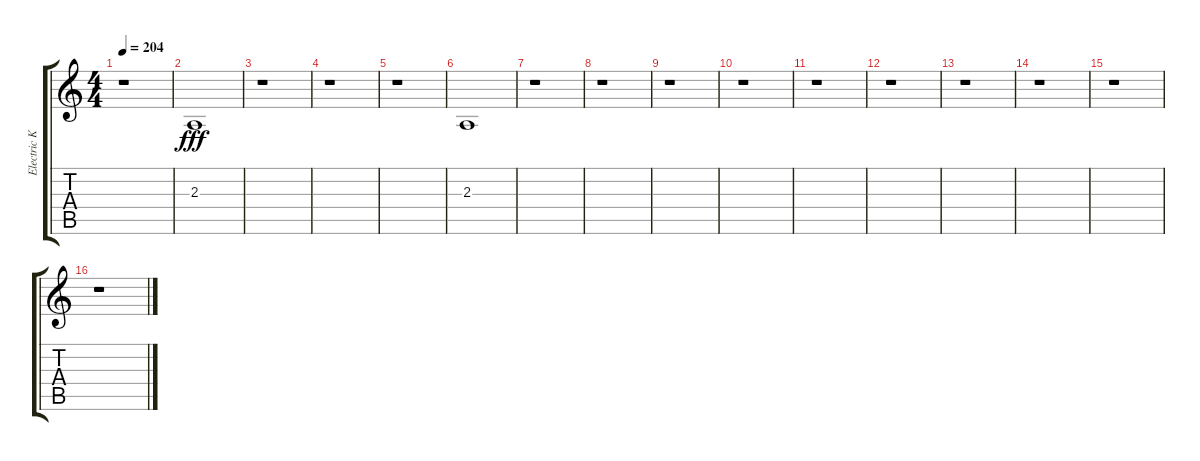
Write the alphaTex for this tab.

\track ("Electric Keyboard" "Electric K") {instrument electricpiano2}
\staff {score tabs}
\tuning (E4 B3 G3 D3 A2 E2) {hide}
\ts (4 4)
\tempo 204
\clef g2
\ks c
r.1{dy fff instrument electricpiano2} |
2.3.1 |
r.1 |
r.1 |
r.1 |
2.3.1 |
r.1 |
r.1 |
r.1 |
r.1 |
r.1 |
r.1 |
r.1 |
r.1 |
r.1 |
r.1
